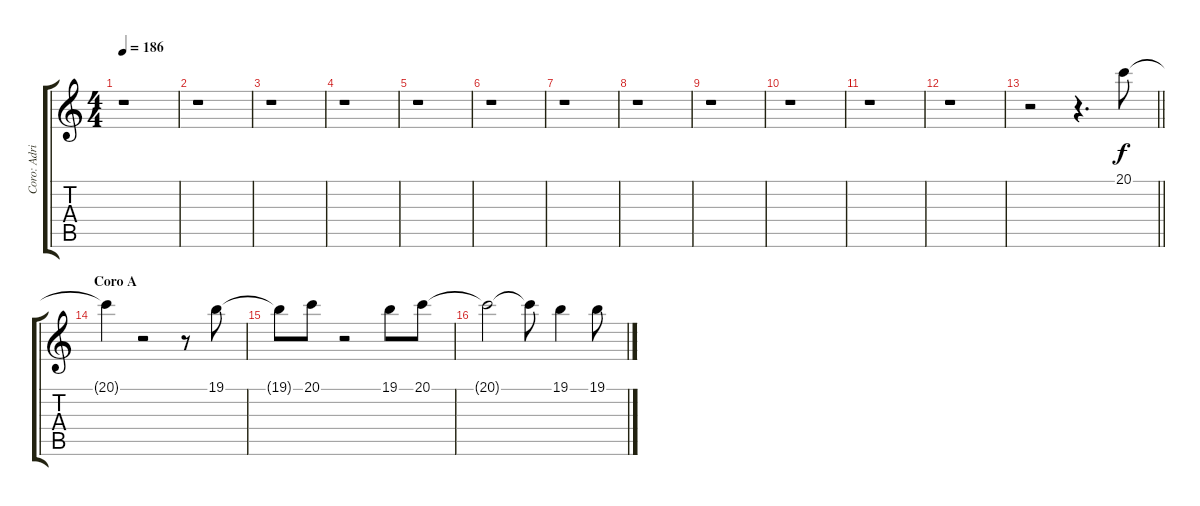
\track ("Coro: Adrian" "Coro: Adri") {instrument choiraahs}
\staff {score tabs}
\tuning (E4 B3 G3 D3 A2 E2) {hide}
\ts (4 4)
\tempo 186
\clef g2
\ks c
r.1{dy f} |
r.1 |
r.1 |
r.1 |
r.1 |
r.1 |
r.1 |
r.1 |
r.1 |
r.1 |
r.1 |
r.1 |
\barLineRight lightlight
r.2 r.4{d} 20.1.8 |
\section ("" "Coro A")
20.1{t}.4 r.2 r.8 19.1.8 |
19.1{t}.8 20.1.8 r.2 19.1.8 20.1.8 |
20.1{t}.2 20.1{t}.8 19.1.4 19.1.8
